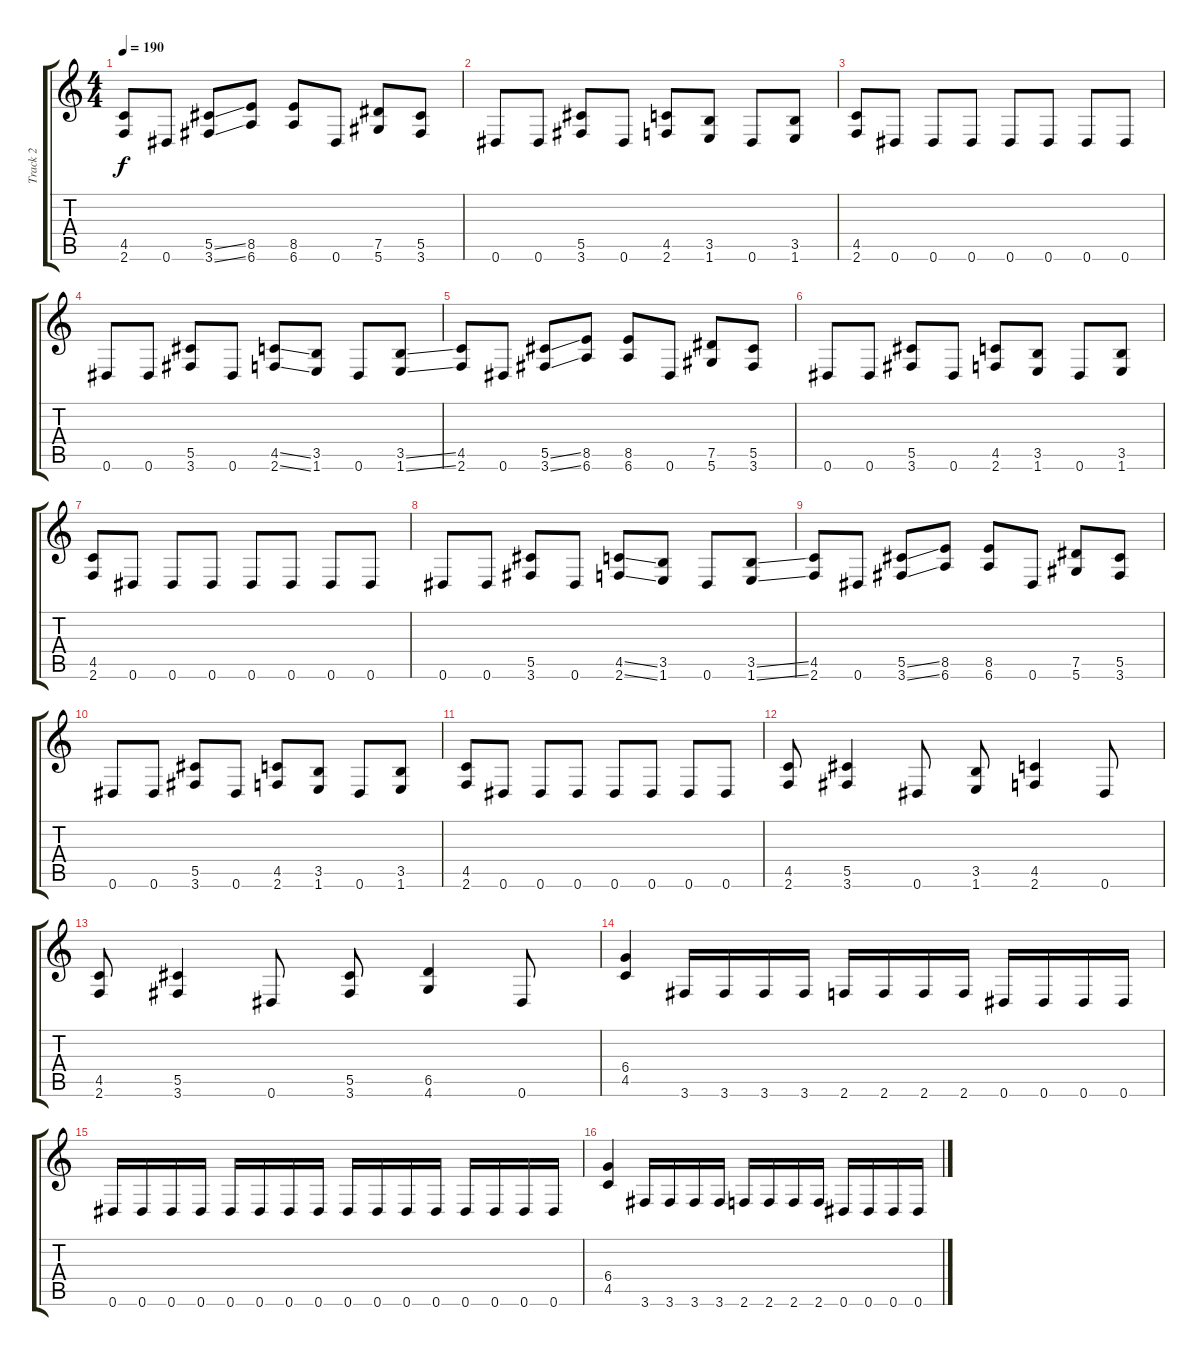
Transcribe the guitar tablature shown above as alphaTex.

\track ("Track 2" "Track 2") {instrument distortionguitar}
\staff {score tabs}
\tuning (Eb4 Bb3 Gb3 Db3 Ab2 Eb2) {hide}
\ts (4 4)
\tempo 190
\clef g2
\ks c
(4.5 2.6).8{dy f} 0.6.8 (5.5{ss} 3.6{ss}).8 (8.5 6.6).8 (8.5 6.6).8 0.6.8 (7.5 5.6).8 (5.5 3.6).8 |
0.6.8 0.6.8 (5.5 3.6).8 0.6.8 (4.5 2.6).8 (3.5 1.6).8 0.6.8 (3.5 1.6).8 |
(4.5 2.6).8 0.6.8 0.6.8 0.6.8 0.6.8 0.6.8 0.6.8 0.6.8 |
0.6.8 0.6.8 (5.5 3.6).8 0.6.8 (4.5{ss} 2.6{ss}).8 (3.5 1.6).8 0.6.8 (3.5{ss} 1.6{ss}).8 |
(4.5 2.6).8 0.6.8 (5.5{ss} 3.6{ss}).8 (8.5 6.6).8 (8.5 6.6).8 0.6.8 (7.5 5.6).8 (5.5 3.6).8 |
0.6.8 0.6.8 (5.5 3.6).8 0.6.8 (4.5 2.6).8 (3.5 1.6).8 0.6.8 (3.5 1.6).8 |
(4.5 2.6).8 0.6.8 0.6.8 0.6.8 0.6.8 0.6.8 0.6.8 0.6.8 |
0.6.8 0.6.8 (5.5 3.6).8 0.6.8 (4.5{ss} 2.6{ss}).8 (3.5 1.6).8 0.6.8 (3.5{ss} 1.6{ss}).8 |
(4.5 2.6).8 0.6.8 (5.5{ss} 3.6{ss}).8 (8.5 6.6).8 (8.5 6.6).8 0.6.8 (7.5 5.6).8 (5.5 3.6).8 |
0.6.8 0.6.8 (5.5 3.6).8 0.6.8 (4.5 2.6).8 (3.5 1.6).8 0.6.8 (3.5 1.6).8 |
(4.5 2.6).8 0.6.8 0.6.8 0.6.8 0.6.8 0.6.8 0.6.8 0.6.8 |
(4.5 2.6).8 (5.5 3.6).4 0.6.8 (3.5 1.6).8 (4.5 2.6).4 0.6.8 |
(4.5 2.6).8 (5.5 3.6).4 0.6.8 (5.5 3.6).8 (6.5 4.6).4 0.6.8 |
(6.4 4.5).4 3.6.16 3.6.16 3.6.16 3.6.16 2.6.16 2.6.16 2.6.16 2.6.16 0.6.16 0.6.16 0.6.16 0.6.16 |
0.6.16 0.6.16 0.6.16 0.6.16 0.6.16 0.6.16 0.6.16 0.6.16 0.6.16 0.6.16 0.6.16 0.6.16 0.6.16 0.6.16 0.6.16 0.6.16 |
(6.4 4.5).4 3.6.16 3.6.16 3.6.16 3.6.16 2.6.16 2.6.16 2.6.16 2.6.16 0.6.16 0.6.16 0.6.16 0.6.16
